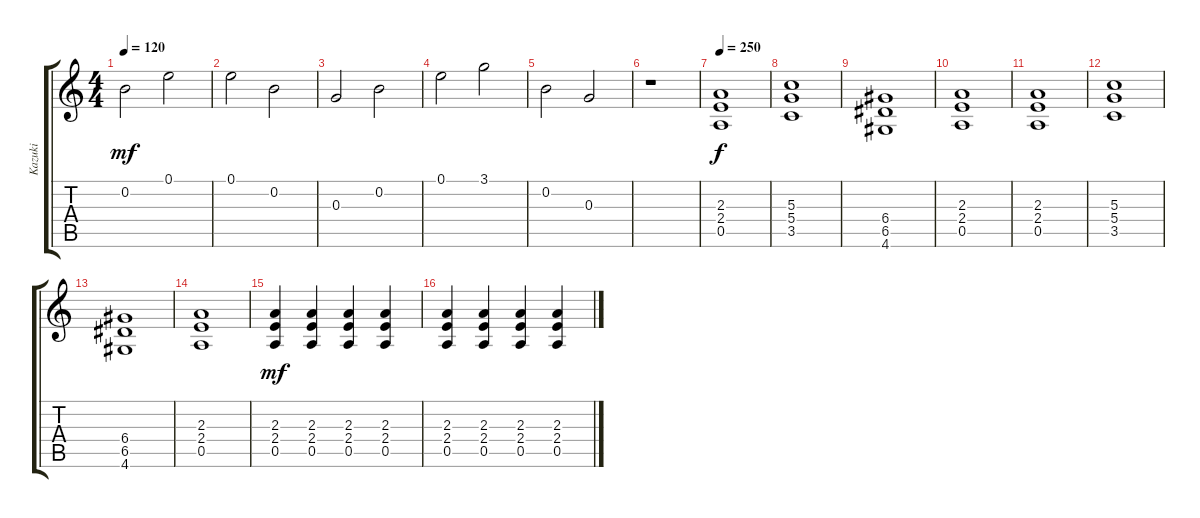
\track ("Kazuki" "Kazuki") {instrument electricguitarclean}
\staff {score tabs}
\tuning (E4 B3 G3 D3 A2 E2) {hide}
\ts (4 4)
\tempo 120
\clef g2
\ks c
0.2.2{dy mf} 0.1.2 |
0.1.2 0.2.2 |
0.3.2 0.2.2 |
0.1.2 3.1.2 |
0.2.2 0.3.2 |
r.1{instrument distortionguitar} |
\tempo 250
(2.3 2.4 0.5).1{dy f} |
(5.3 5.4 3.5).1 |
(6.4 6.5 4.6).1 |
(2.3 2.4 0.5).1 |
(2.3 2.4 0.5).1 |
(5.3 5.4 3.5).1 |
(6.4 6.5 4.6).1 |
(2.3 2.4 0.5).1 |
(2.3 2.4 0.5).4{dy mf} (2.3 2.4 0.5).4 (2.3 2.4 0.5).4 (2.3 2.4 0.5).4 |
(2.3 2.4 0.5).4 (2.3 2.4 0.5).4 (2.3 2.4 0.5).4 (2.3 2.4 0.5).4
